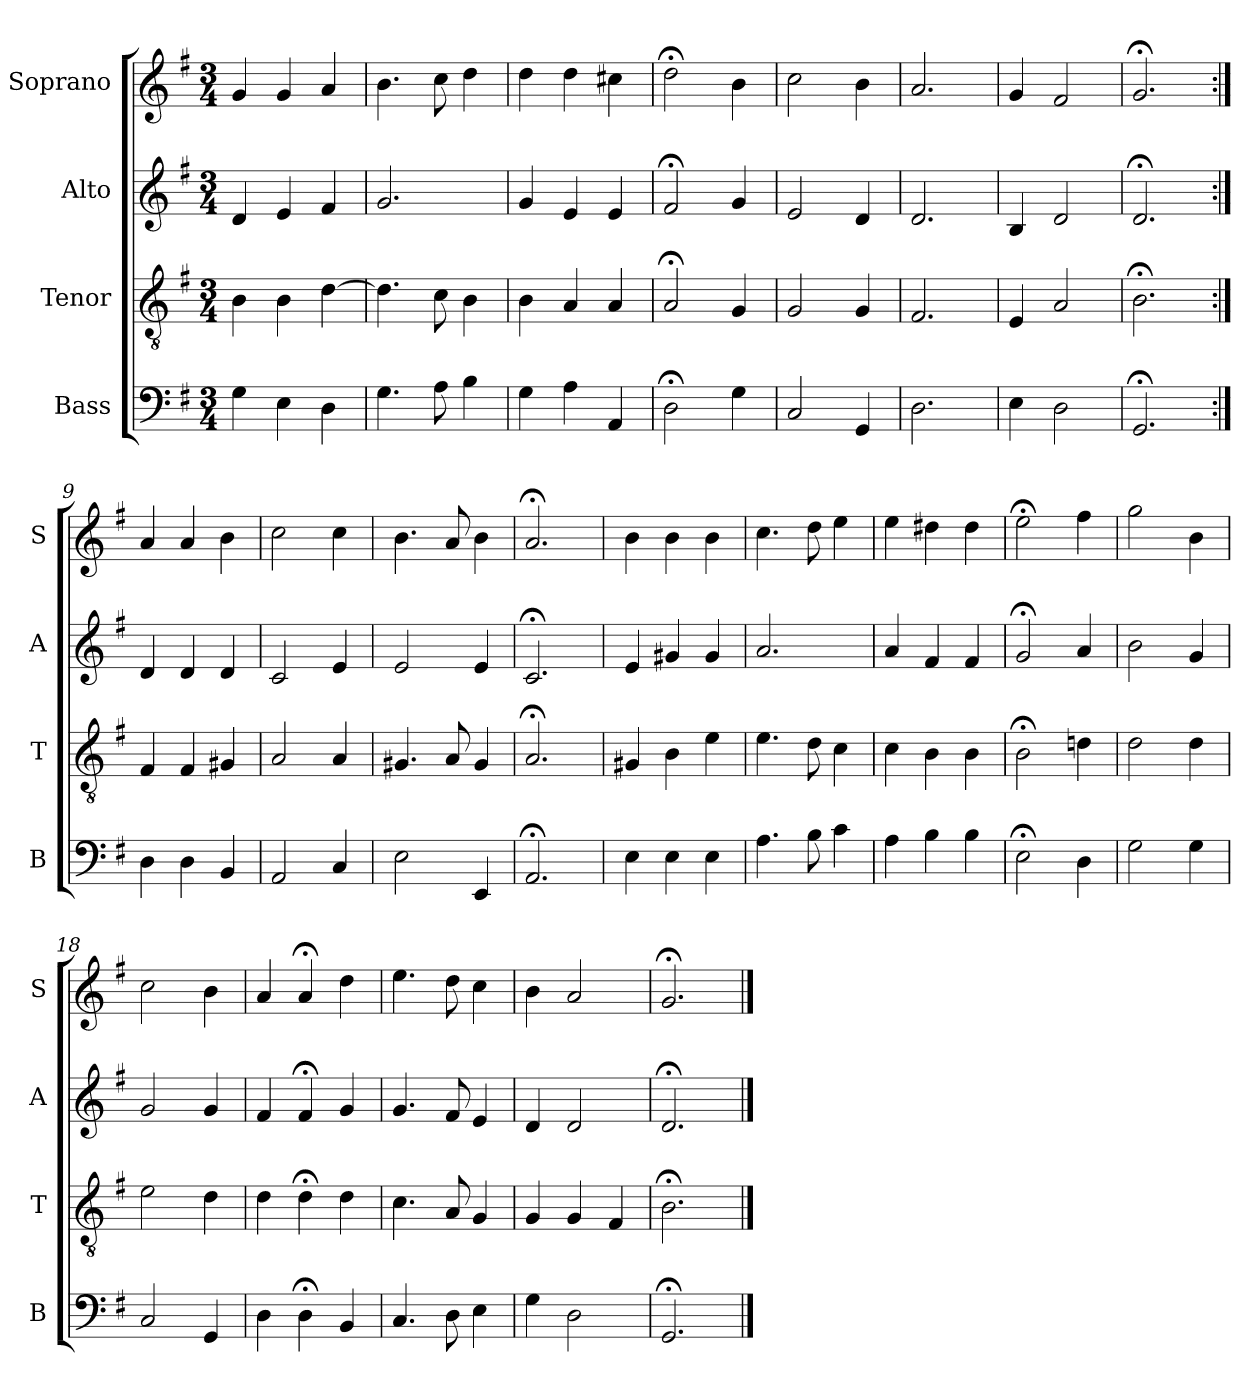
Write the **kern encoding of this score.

**kern	**kern	**kern	**kern
*part4	*part3	*part2	*part1
*staff4	*staff3	*staff2	*staff1
*I"Bass	*I"Tenor	*I"Alto	*I"Soprano
*I'B	*I'T	*I'A	*I'S
*clefF4	*clefGv2	*clefG2	*clefG2
*k[f#]	*k[f#]	*k[f#]	*k[f#]
*G:	*G:	*G:	*G:
*M3/4	*M3/4	*M3/4	*M3/4
*MM100	*MM100	*MM100	*MM100
=1	=1	=1	=1
4G	4B	4d	4g
4E	4B	4e	4g
4D	[4d	4f#	4a
=2	=2	=2	=2
4.G	4.d]	2.g	4.b
8A	8c	.	8cc
4B	4B	.	4dd
=3	=3	=3	=3
4G	4B	4g	4dd
4A	4A	4e	4dd
4AA	4A	4e	4cc#X
=4	=4	=4	=4
2D;<	2A;<	2f#;<	2dd;<
4G	4G	4g	4b
=5	=5	=5	=5
2C	2G	2e	2cc
4GG	4G	4d	4b
=6	=6	=6	=6
2.D	2.F#	2.d	2.a
=7	=7	=7	=7
4E	4E	4B	4g
2D	2A	2d	2f#
=8	=8	=8	=8
2.GG;<	2.B;<	2.d;<	2.g;<
=9:|!	=9:|!	=9:|!	=9:|!
4D	4F#	4d	4a
4D	4F#	4d	4a
4BB	4G#X	4d	4b
=10	=10	=10	=10
2AA	2A	2c	2cc
4C	4A	4e	4cc
=11	=11	=11	=11
2E	4.G#X	2e	4.b
.	8A	.	8a
4EE	4G#	4e	4b
=12	=12	=12	=12
2.AA;<	2.A;<	2.c;<	2.a;<
=13	=13	=13	=13
4E	4G#X	4e	4b
4E	4B	4g#X	4b
4E	4e	4g#	4b
=14	=14	=14	=14
4.A	4.e	2.a	4.cc
8B	8d	.	8dd
4c	4c	.	4ee
=15	=15	=15	=15
4A	4c	4a	4ee
4B	4B	4f#	4dd#X
4B	4B	4f#	4dd#
=16	=16	=16	=16
2E;<	2B;<	2g;<	2ee;<
4D	4dn	4a	4ff#
=17	=17	=17	=17
2G	2d	2b	2gg
4G	4d	4g	4b
=18	=18	=18	=18
2C	2e	2g	2cc
4GG	4d	4g	4b
=19	=19	=19	=19
4D	4d	4f#	4a
4D;<	4d;<	4f#;<	4a;<
4BB	4d	4g	4dd
=20	=20	=20	=20
4.C	4.c	4.g	4.ee
8D	8A	8f#	8dd
4E	4G	4e	4cc
=21	=21	=21	=21
4G	4G	4d	4b
2D	4G	2d	2a
.	4F#	.	.
=22	=22	=22	=22
2.GG;<	2.B;<	2.d;<	2.g;<
==	==	==	==
*-	*-	*-	*-
